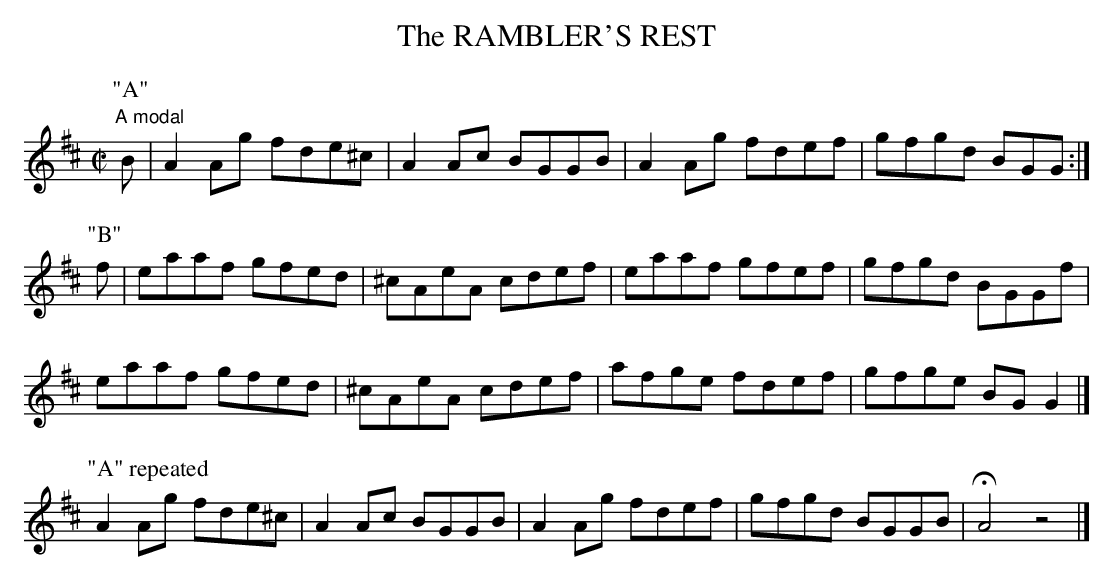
X:1
T:RAMBLER'S REST, The
this is an A-B-A tune, but the source doesn't say that.
M:C|
L:1/8
K:D
"^A modal"
P:"A"
B|A2Ag fde^c|A2Ac BGGB|A2Ag fdef|gfgd BGG:|
P:"B"
f|eaaf gfed|^cAeA cdef|eaaf gfef|gfgd BGGf|
eaaf gfed|^cAeA cdef|afge fdef|gfge BGG2 |]
P:"A" repeated
A2Ag fde^c|A2Ac BGGB|A2Ag fdef|gfgd BGGB|HA4z4|]
